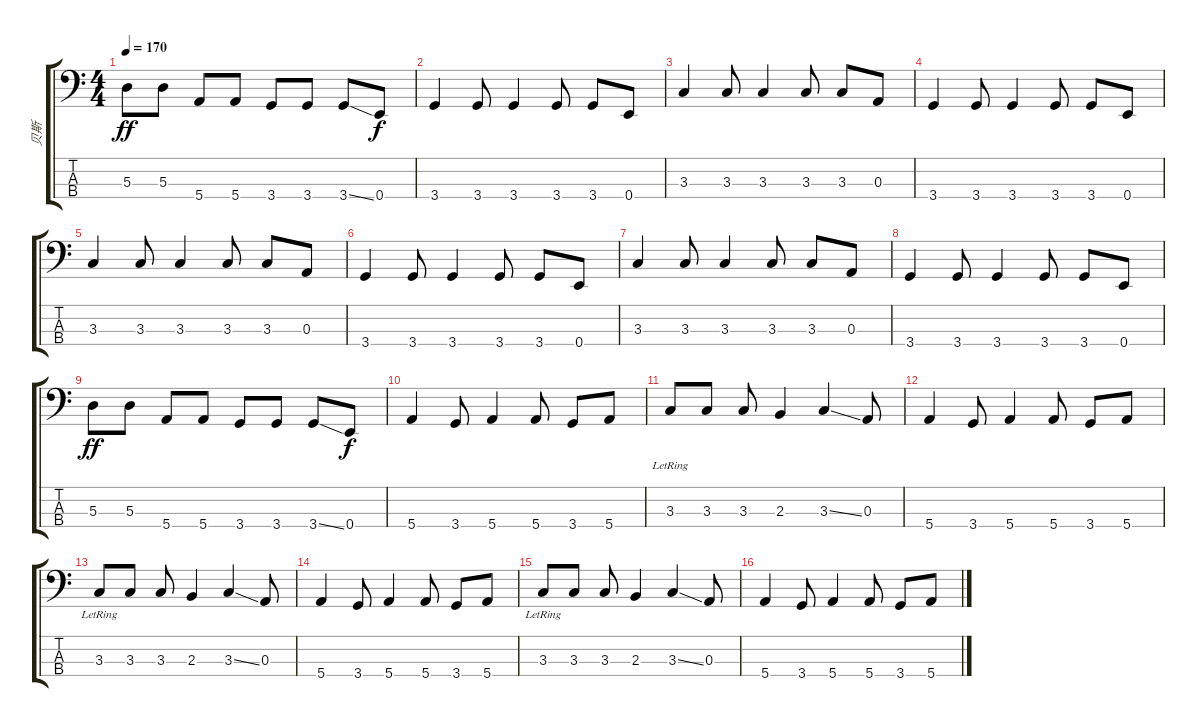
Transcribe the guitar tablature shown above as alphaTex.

\track ("贝斯" "贝斯") {instrument electricbasspick}
\staff {score tabs}
\tuning (G2 D2 A1 E1) {hide}
\ts (4 4)
\tempo 170
\clef f4
\ks c
5.3.8{dy ff} 5.3.8 5.4.8 5.4.8 3.4.8 3.4.8 3.4{ss}.8 0.4.8{dy f} |
3.4.4 3.4.8 3.4.4 3.4.8 3.4.8 0.4.8 |
3.3.4 3.3.8 3.3.4 3.3.8 3.3.8 0.3.8 |
3.4.4 3.4.8 3.4.4 3.4.8 3.4.8 0.4.8 |
3.3.4 3.3.8 3.3.4 3.3.8 3.3.8 0.3.8 |
3.4.4 3.4.8 3.4.4 3.4.8 3.4.8 0.4.8 |
3.3.4 3.3.8 3.3.4 3.3.8 3.3.8 0.3.8 |
3.4.4 3.4.8 3.4.4 3.4.8 3.4.8 0.4.8 |
5.3.8{dy ff} 5.3.8 5.4.8 5.4.8 3.4.8 3.4.8 3.4{ss}.8 0.4.8{dy f} |
5.4.4 3.4.8 5.4.4 5.4.8 3.4.8 5.4.8 |
3.3{lr}.8 3.3.8 3.3.8 2.3.4 3.3{ss}.4 0.3.8 |
5.4.4 3.4.8 5.4.4 5.4.8 3.4.8 5.4.8 |
3.3{lr}.8 3.3.8 3.3.8 2.3.4 3.3{ss}.4 0.3.8 |
5.4.4 3.4.8 5.4.4 5.4.8 3.4.8 5.4.8 |
3.3{lr}.8 3.3.8 3.3.8 2.3.4 3.3{ss}.4 0.3.8 |
5.4.4 3.4.8 5.4.4 5.4.8 3.4.8 5.4.8
